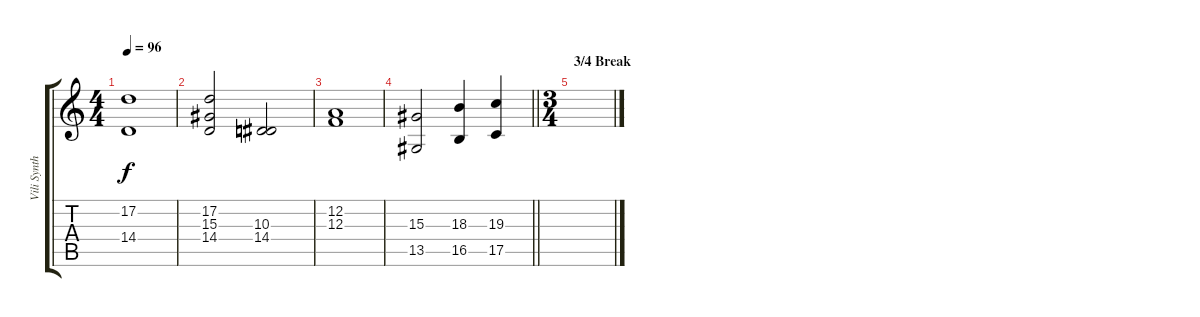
\track ("Vili Synth" "Vili Synth") {instrument stringensemble1}
\staff {score tabs}
\tuning (D4 A3 F3 C3 G2 D2) {hide}
\ts (4 4)
\tempo 96
\clef g2
\ks c
(17.2 14.4).1{dy f} |
(17.2 15.3 14.4).2 (10.3 14.4).2 |
(12.2 12.3).1 |
\barLineRight lightlight
(15.3 13.5).2 (18.3 16.5).4 (19.3 17.5).4 |
\ts (3 4)
\section ("" "3/4 Break")
